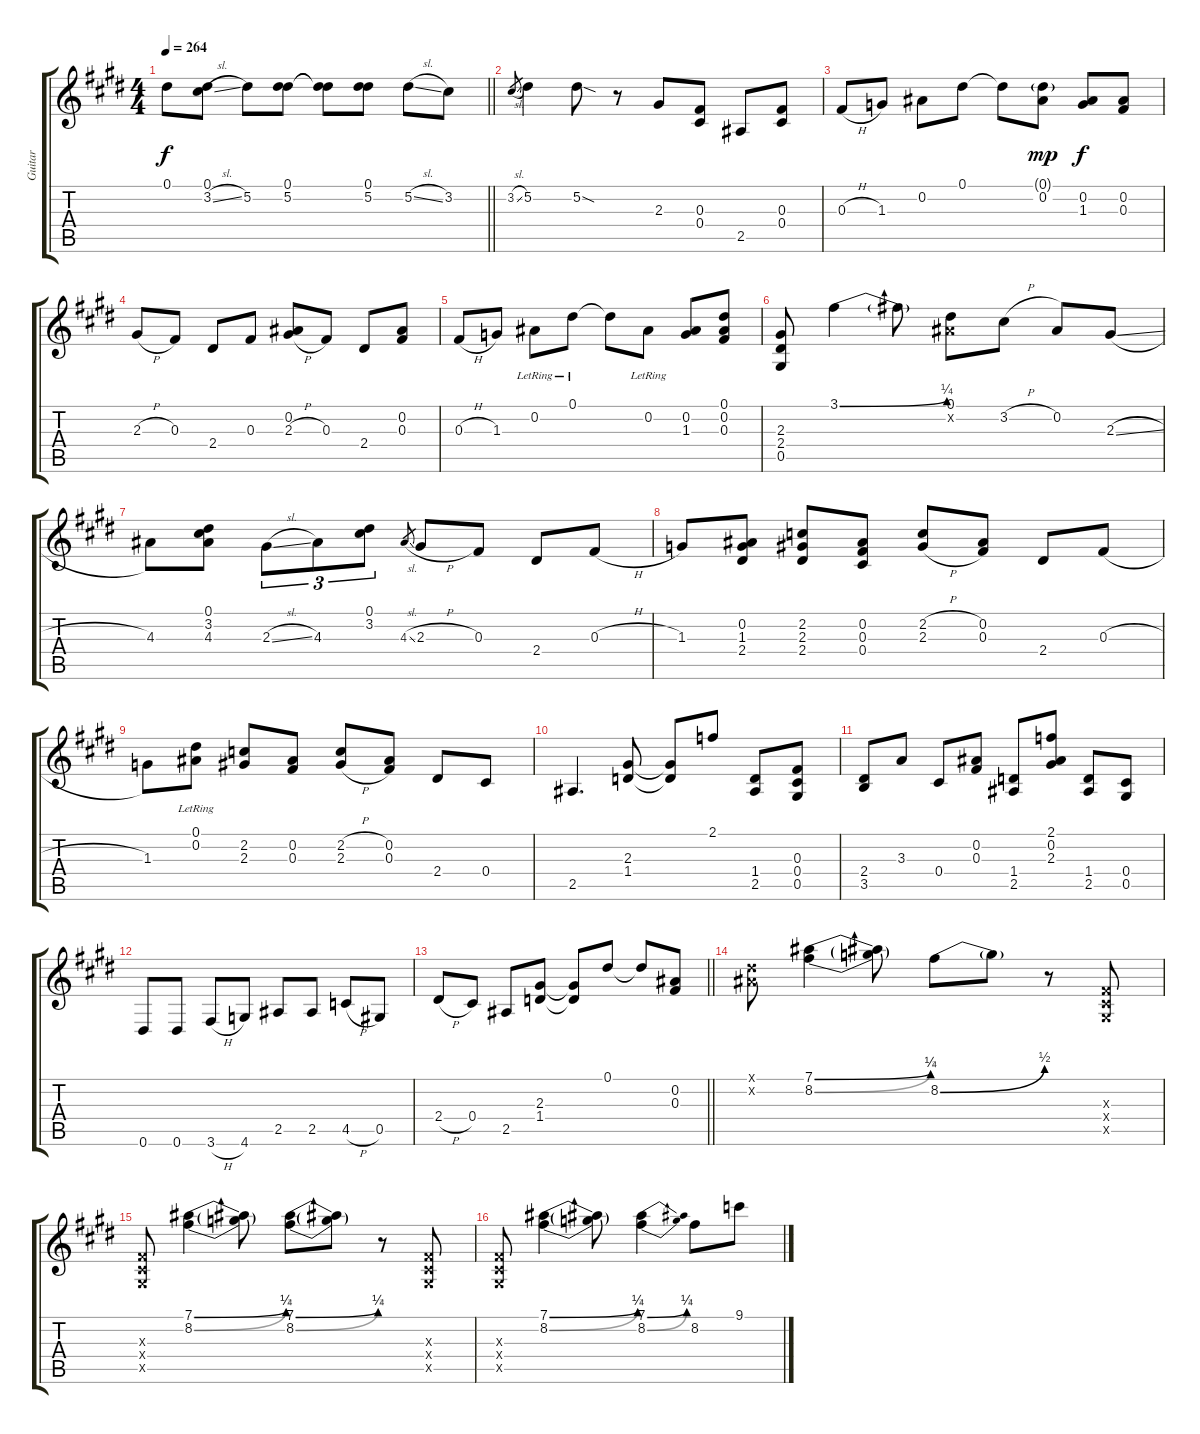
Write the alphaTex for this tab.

\track ("Guitar" "Guitar") {instrument electricguitarjazz}
\staff {score tabs}
\tuning (Eb4 Bb3 Gb3 Db3 Ab2 Eb2) {hide}
\ts (4 4)
\tempo 264
\clef g2
\barLineRight lightlight
\ks e
0.1{t}.8{dy f} (0.1 3.2{sl}).8 5.2.8 (0.1 5.2).8 (0.1{t} 5.2{t}).8 (0.1 5.2).8 5.2{sl}.8 3.2.8 |
3.2{sl}.8{gr} 5.2.4 5.2{sod}.8 r.8 2.3.8 (0.3 0.4).8 2.5.8 (0.3 0.4).8 |
0.3{h}.8 1.3.8 0.2.8 0.1.8 0.1{t}.8 (0.1{g} 0.2).8{dy mp} (0.2 1.3).8{dy f} (0.2 0.3).8 |
2.3{h}.8 0.3.8 2.4.8 0.3.8 (0.2 2.3{h}).8 0.3.8 2.4.8 (0.2 0.3).8 |
0.3{h}.8 1.3.8 0.2{lr}.8 0.1{lr}.8 0.1{t}.8 0.2{lr}.8 (0.2 1.3).8 (0.1 0.2 0.3).8 |
(2.3 2.4 0.5).8 3.1{be (bend 0 0 60 1)}.4 3.1{t}.8 (0.1 0.2{x}).8 3.2{h}.8 0.2.8 2.3{sl}.8 |
4.3.8 (0.1 3.2 4.3).8 2.3{sl}.8{tu (3 2)} 4.3.8{tu (3 2)} (0.1 3.2).8{tu (3 2)} 4.3{sl}.8{gr} 2.3{h}.8 0.3.8 2.4.8 0.3{h}.8 |
1.3.8 (0.2 1.3 2.4).8 (2.2 2.3 2.4).8 (0.2 0.3 0.4).8 (2.2{h} 2.3{h}).8 (0.2 0.3).8 2.4.8 0.3{h}.8 |
1.3.8 (0.1{lr} 0.2{lr}).8 (2.2 2.3).8 (0.2 0.3).8 (2.2{h} 2.3{h}).8 (0.2 0.3).8 2.4.8 0.4.8 |
2.5.4{d} (2.3 1.4).8 (2.3{t} 1.4{t}).8 2.1.8 (1.4 2.5).8 (0.3 0.4 0.5).8 |
(2.4 3.5).8 3.3.8 0.4.8 (0.2 0.3).8 (1.4 2.5).8 (2.1 0.2 2.3).8 (1.4 2.5).8 (0.4 0.5).8 |
0.6.8 0.6.8 3.6{h}.8 4.6.8 2.5.8 2.5.8 4.5{h}.8 0.5.8 |
\barLineRight lightlight
2.4{h}.8 0.4.8 2.5.8 (2.3 1.4).8 (2.3{t} 1.4{t}).8 0.1.8 0.1{t}.8 (0.2 0.3).8 |
(0.1{x} 0.2{x}).8 (7.1{be (bend 0 0 60 1)} 8.2{be (bend 0 0 60 2)}).4 (7.1{t} 8.2{t}).8 8.2{be (bend 0 0 60 2)}.8 8.2{t}.8 r.8 (0.3{x} 0.4{x} 0.5{x}).8 |
(0.3{x} 0.4{x} 0.5{x}).8 (7.1{be (bend 0 0 60 1)} 8.2{be (bend 0 0 60 2)}).4 (7.1{t} 8.2{t}).8 (7.1{be (bend 0 0 60 1)} 8.2{be (bend 0 0 60 2)}).8 (7.1{t} 8.2{t}).8 r.8 (0.3{x} 0.4{x} 0.5{x}).8 |
(0.3{x} 0.4{x} 0.5{x}).8 (7.1{be (bend 0 0 60 1)} 8.2{be (bend 0 0 60 2)}).4 (7.1{t} 8.2{t}).8 (7.1{be (bend 0 0 60 1)} 8.2{be (bend 0 0 60 2)}).4 8.2.8 9.1.8
